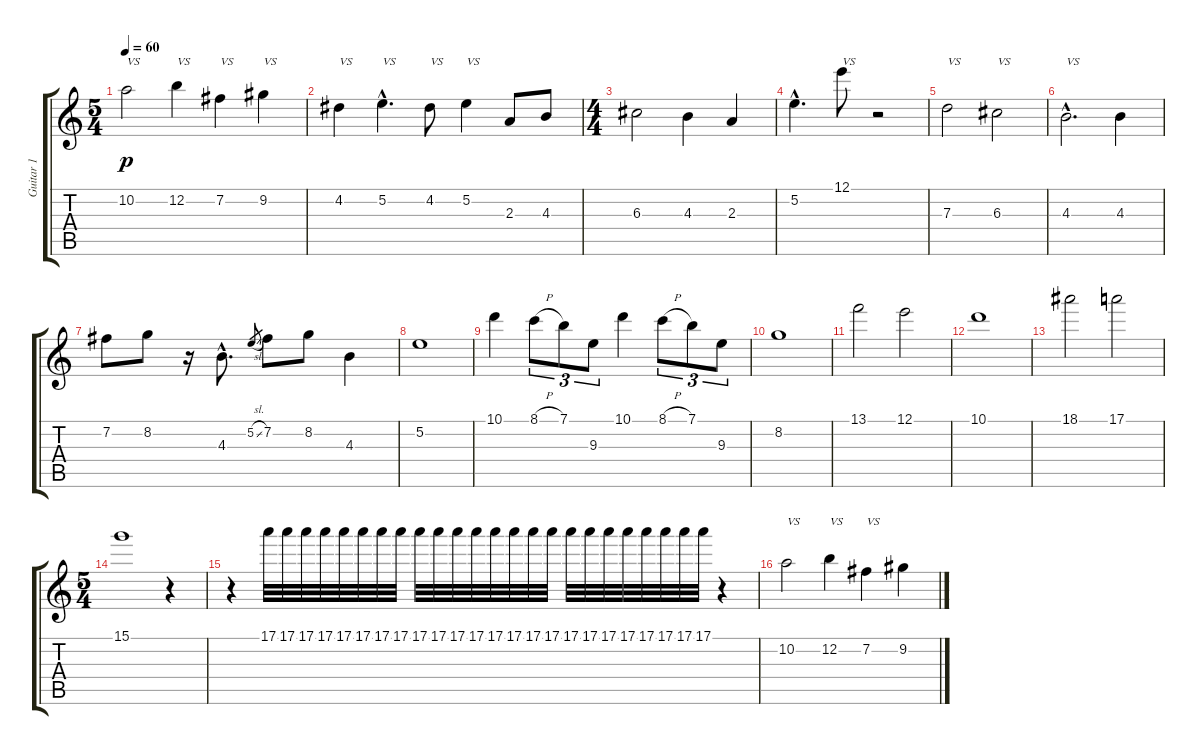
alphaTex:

\track ("Guitar 1" "Guitar 1") {instrument electricguitarclean}
\staff {score tabs}
\tuning (E4 B3 G3 D3 A2 E2) {hide}
\ts (5 4)
\tempo 60
\clef g2
\ks c
10.2.2{txt "VS" dy p instrument electricguitarclean} 12.2.4{txt "VS"} 7.2.4{txt "VS"} 9.2.4{txt "VS"} |
4.2.4{txt "VS"} 5.2{hac}.4{d txt "VS"} 4.2.8{txt "VS"} 5.2.4{txt "VS"} 2.3.8 4.3.8 |
\ts (4 4)
6.3.2 4.3.4 2.3.4 |
5.2{hac}.4{d} 12.1.8{txt "VS"} r.2 |
7.3.2{txt "VS"} 6.3.2{txt "VS"} |
4.3{hac}.2{d txt "VS"} 4.3.4 |
7.2.8 8.2.8 r.16 4.3{hac}.8{d} 5.2{sl}.8{gr} 7.2.8 8.2.8 4.3.4 |
5.2.1 |
10.1.4 8.1{h}.8{tu (3 2)} 7.1.8{tu (3 2)} 9.3.8{tu (3 2)} 10.1.4 8.1{h}.8{tu (3 2)} 7.1.8{tu (3 2)} 9.3.8{tu (3 2)} |
8.2.1 |
13.1.2 12.1.2 |
10.1.1 |
18.1.2 17.1.2 |
\ts (5 4)
15.1.1 r.4 |
r.4 17.1.32 17.1.32 17.1.32 17.1.32 17.1.32 17.1.32 17.1.32 17.1.32 17.1.32 17.1.32 17.1.32 17.1.32 17.1.32 17.1.32 17.1.32 17.1.32 17.1.32 17.1.32 17.1.32 17.1.32 17.1.32 17.1.32 17.1.32 17.1.32 r.4 |
10.2.2{txt "VS"} 12.2.4{txt "VS"} 7.2.4{txt "VS"} 9.2.4
